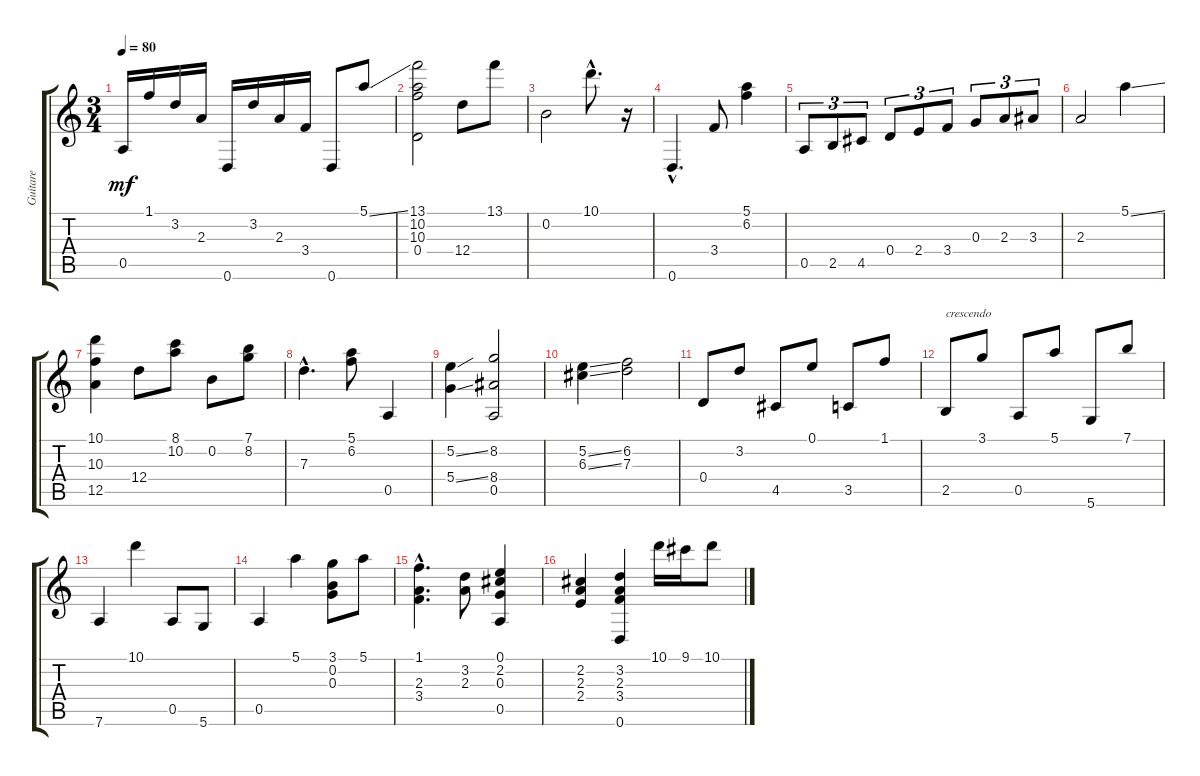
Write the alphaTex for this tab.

\track ("Guitare" "Guitare") {instrument acousticguitarnylon}
\staff {score tabs}
\tuning (E4 B3 G3 D3 A2 D2) {hide}
\ts (3 4)
\tempo 80
\clef g2
\ks c
0.5.16{dy mf} 1.1.16 3.2.16 2.3.16 0.6.16 3.2.16 2.3.16 3.4.16 0.6.8 5.1{ss}.8 |
(13.1 10.2 10.3 0.4).2 12.4.8 13.1.8 |
0.2.2 10.1{hac}.8{d} r.16 |
0.6{hac}.4{d} 3.4.8 (5.1 6.2).4 |
0.5.8{tu (3 2)} 2.5.8{tu (3 2)} 4.5.8{tu (3 2)} 0.4.8{tu (3 2)} 2.4.8{tu (3 2)} 3.4.8{tu (3 2)} 0.3.8{tu (3 2)} 2.3.8{tu (3 2)} 3.3.8{tu (3 2)} |
2.3.2 5.1{ss}.4 |
(10.1 10.3 12.5).4 12.4.8 (8.1 10.2).8 0.2.8 (7.1 8.2).8 |
7.3{hac}.4{d} (5.1 6.2).8 0.5.4 |
(5.2{ss} 5.4{ss}).4 (8.2 8.4 0.5).2 |
(5.2{ss} 6.3{ss}).4 (6.2 7.3).2 |
0.4.8 3.2.8 4.5.8 0.1.8 3.5.8 1.1.8 |
2.5.8{txt "crescendo"} 3.1.8 0.5.8 5.1.8 5.6.8 7.1.8 |
7.6.4 10.1.4 0.5.8 5.6.8 |
0.5.4 5.1.4 (3.1 0.2 0.3).8 5.1.8 |
(1.1{hac} 2.3{hac} 3.4{hac}).4{d} (3.2 2.3).8 (0.1 2.2 0.3 0.5).4 |
(2.2 2.3 2.4).4 (3.2 2.3 3.4 0.6).4 10.1.16 9.1.16 10.1.8
